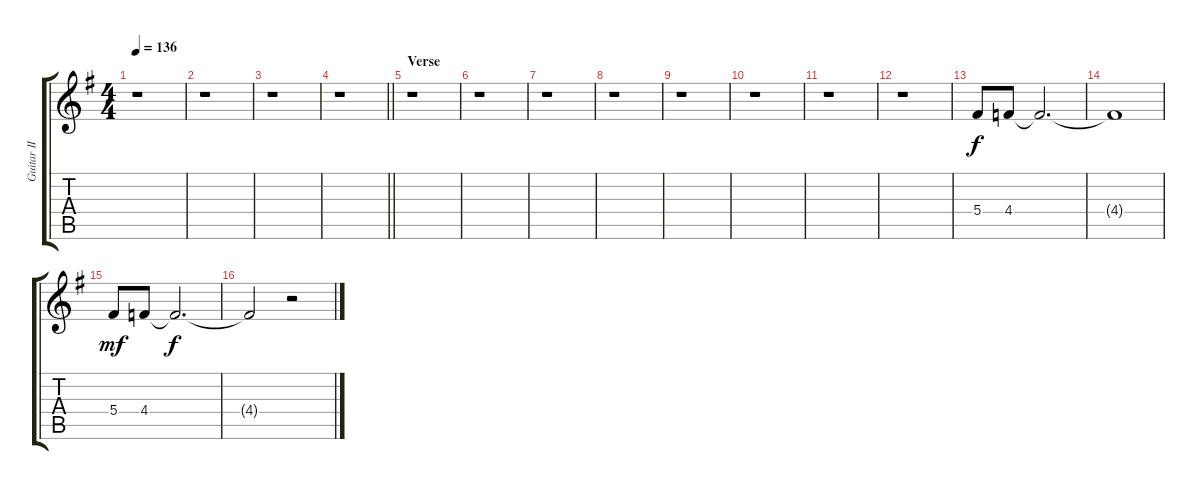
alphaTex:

\track ("Guitar II (lead)" "Guitar II ") {instrument distortionguitar}
\staff {score tabs}
\tuning (Eb4 Bb3 Gb3 Db3 Ab2 Eb2) {hide}
\ts (4 4)
\tempo 136
\clef g2
\ks eminor
r.1{dy f instrument distortionguitar} |
r.1 |
r.1 |
\barLineRight lightlight
r.1 |
\section ("" "Verse")
r.1 |
r.1 |
r.1 |
r.1 |
r.1 |
r.1 |
r.1 |
r.1 |
5.4.8 4.4.8 4.4{t}.2{d} |
4.4{t}.1 |
5.4.8{dy mf} 4.4.8 4.4{t}.2{d dy f} |
4.4{t}.2 r.2
